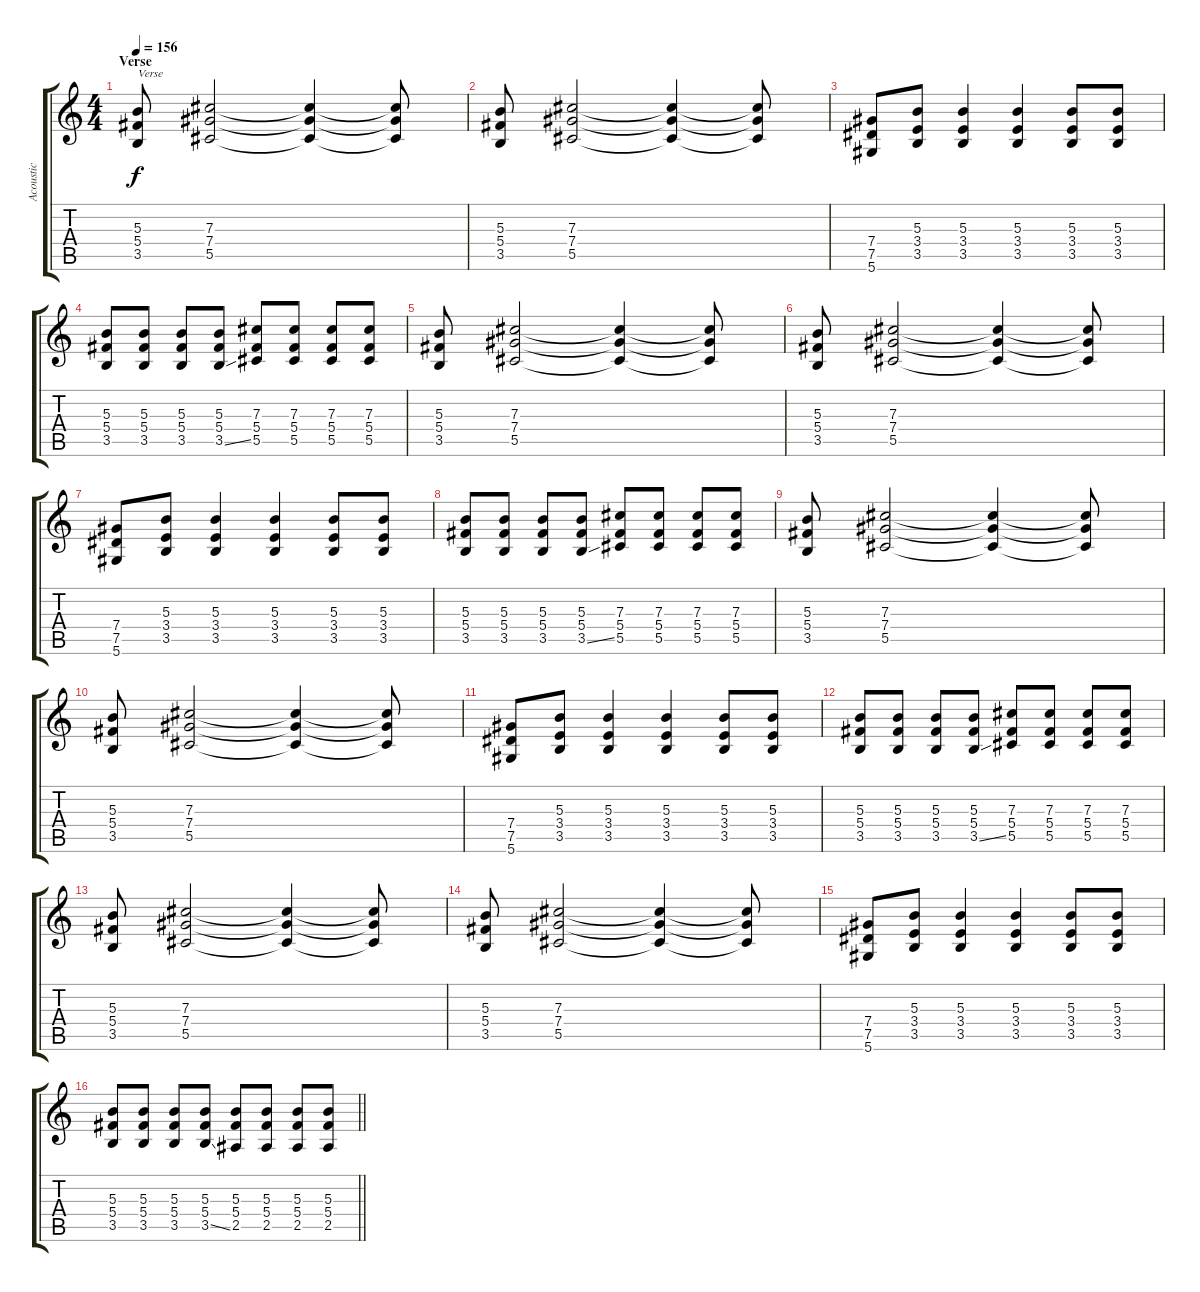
\track ("Acoustic" "Acoustic") {instrument acousticguitarsteel}
\staff {score tabs}
\tuning (Eb4 Bb3 Gb3 Db3 Ab2 Eb2) {hide}
\ts (4 4)
\section ("" "Verse")
\tempo 156
\clef g2
\ks c
(5.3 5.4 3.5).8{txt "Verse" dy f} (7.3 7.4 5.5).2 (7.3{t} 7.4{t} 5.5{t}).4 (7.3{t} 7.4{t} 5.5{t}).8 |
(5.3 5.4 3.5).8 (7.3 7.4 5.5).2 (7.3{t} 7.4{t} 5.5{t}).4 (7.3{t} 7.4{t} 5.5{t}).8 |
(7.4 7.5 5.6).8 (5.3 3.4 3.5).8 (5.3 3.4 3.5).4 (5.3 3.4 3.5).4 (5.3 3.4 3.5).8 (5.3 3.4 3.5).8 |
(5.3 5.4 3.5).8 (5.3 5.4 3.5).8 (5.3 5.4 3.5).8 (5.3 5.4 3.5{ss}).8 (7.3 5.4 5.5).8 (7.3 5.4 5.5).8 (7.3 5.4 5.5).8 (7.3 5.4 5.5).8 |
(5.3 5.4 3.5).8 (7.3 7.4 5.5).2 (7.3{t} 7.4{t} 5.5{t}).4 (7.3{t} 7.4{t} 5.5{t}).8 |
(5.3 5.4 3.5).8 (7.3 7.4 5.5).2 (7.3{t} 7.4{t} 5.5{t}).4 (7.3{t} 7.4{t} 5.5{t}).8 |
(7.4 7.5 5.6).8 (5.3 3.4 3.5).8 (5.3 3.4 3.5).4 (5.3 3.4 3.5).4 (5.3 3.4 3.5).8 (5.3 3.4 3.5).8 |
(5.3 5.4 3.5).8 (5.3 5.4 3.5).8 (5.3 5.4 3.5).8 (5.3 5.4 3.5{ss}).8 (7.3 5.4 5.5).8 (7.3 5.4 5.5).8 (7.3 5.4 5.5).8 (7.3 5.4 5.5).8 |
(5.3 5.4 3.5).8 (7.3 7.4 5.5).2 (7.3{t} 7.4{t} 5.5{t}).4 (7.3{t} 7.4{t} 5.5{t}).8 |
(5.3 5.4 3.5).8 (7.3 7.4 5.5).2 (7.3{t} 7.4{t} 5.5{t}).4 (7.3{t} 7.4{t} 5.5{t}).8 |
(7.4 7.5 5.6).8 (5.3 3.4 3.5).8 (5.3 3.4 3.5).4 (5.3 3.4 3.5).4 (5.3 3.4 3.5).8 (5.3 3.4 3.5).8 |
(5.3 5.4 3.5).8 (5.3 5.4 3.5).8 (5.3 5.4 3.5).8 (5.3 5.4 3.5{ss}).8 (7.3 5.4 5.5).8 (7.3 5.4 5.5).8 (7.3 5.4 5.5).8 (7.3 5.4 5.5).8 |
(5.3 5.4 3.5).8 (7.3 7.4 5.5).2 (7.3{t} 7.4{t} 5.5{t}).4 (7.3{t} 7.4{t} 5.5{t}).8 |
(5.3 5.4 3.5).8 (7.3 7.4 5.5).2 (7.3{t} 7.4{t} 5.5{t}).4 (7.3{t} 7.4{t} 5.5{t}).8 |
(7.4 7.5 5.6).8 (5.3 3.4 3.5).8 (5.3 3.4 3.5).4 (5.3 3.4 3.5).4 (5.3 3.4 3.5).8 (5.3 3.4 3.5).8 |
\barLineRight lightlight
(5.3 5.4 3.5).8 (5.3 5.4 3.5).8 (5.3 5.4 3.5).8 (5.3 5.4 3.5{ss}).8 (5.3 5.4 2.5).8 (5.3 5.4 2.5).8 (5.3 5.4 2.5).8 (5.3 5.4 2.5).8
